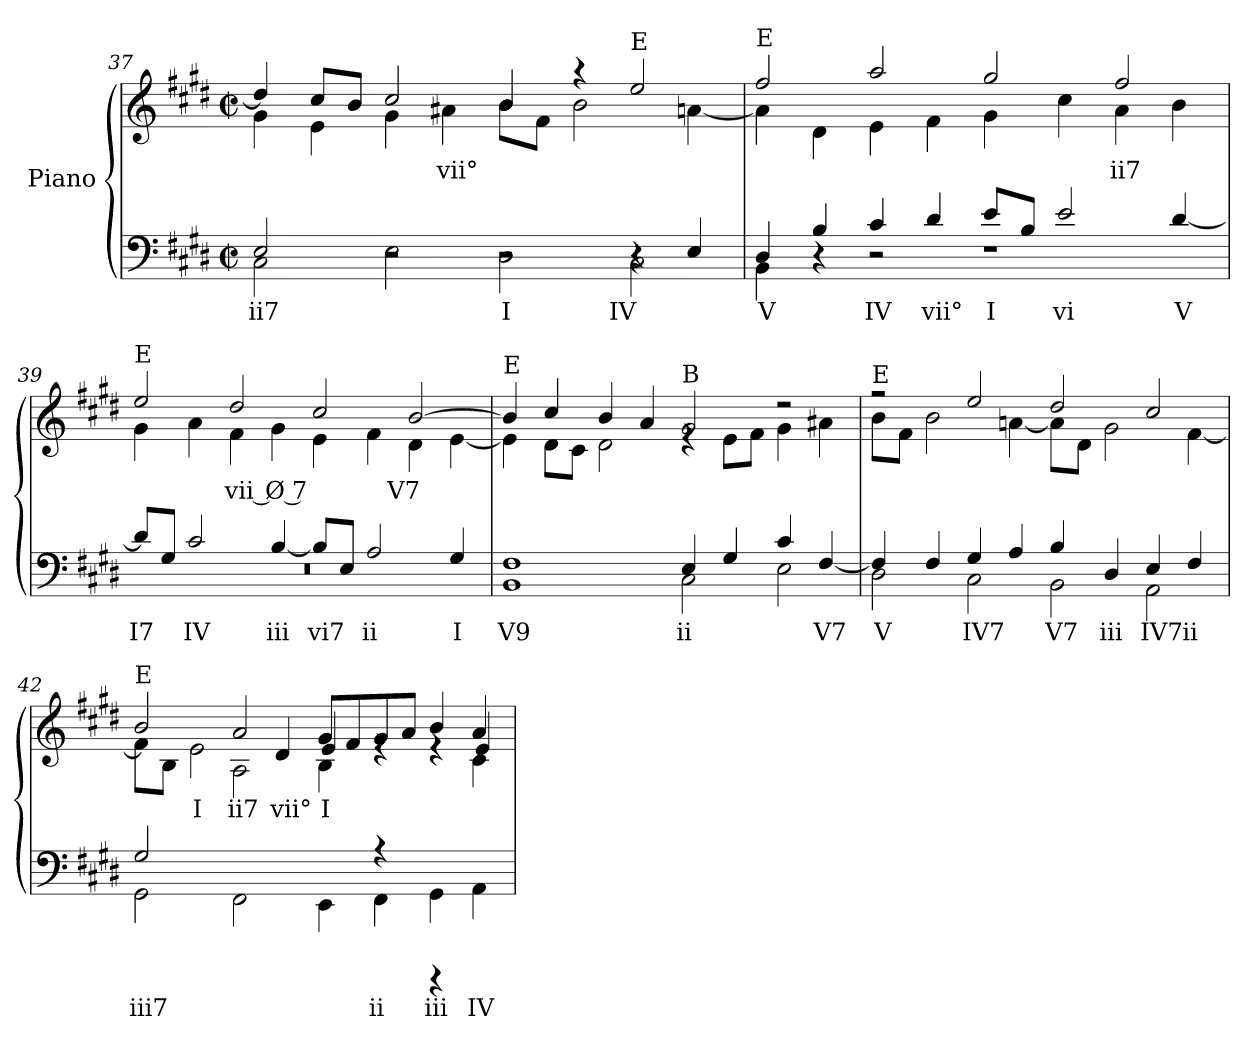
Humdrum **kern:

**kern	**text	**kern	**text
*part1	*part1	*part1	*part1
*staff2	*staff2	*staff1	*staff1
*I"Piano	*	*	*
!!LO:LB:g=z
*clefF4	*	*clefG2	*
*k[f#c#g#d#]	*	*k[f#c#g#d#]	*
*M4/2	*	*M4/2	*
*met(c|)	*	*met(c|)	*
=37	=37	=37	=37
*^	*	*	*
!	!	!	!LO:TX:a:t=B	!
!	!	!LO:LY:b	!	!
*	*^	*	*^	*
0ryy	2Ei/	2C#j\	ii7	4dd#Z/]	4g#V\	.
.	.	.	.	8cc#Z/L	4eV\	.
.	.	.	.	8bZ/J	.	.
.	2r	2Ej\	.	2cc#Z/	4g#V\	.
!	!	!	!	!	!	!LO:LY:b
.	.	.	.	.	4a#XV\	vii°
!	!	!	!LO:LY:b	!	!	!
.	2r	2D#j\	I	4bZ/	8bV\L	.
.	.	.	.	.	8f#V\J	.
.	.	.	.	4r	2bV\	.
!	!	!	!	!LO:TX:a:t=E	!	!
!	!	!	!LO:LY:b	!	!	!
.	4r	2C#j\	IV	2eeZ/	.	.
.	4Ei/	.	.	.	[4anV\	.
=38	=38	=38	=38	=38	=38	=38
!	!	!	!	!LO:TX:a:t=E	!	!
!	!	!	!LO:LY:b	!	!	!
0ryy	4D#i/	4BBj\	V	2ff#Z/	4aV\]	.
.	4Bi/	4r	.	.	4d#V\	.
!	!	!	!LO:LY:b	!	!	!
.	4c#i/	2r	IV	2aaZ/	4eV\	.
!	!	!	!LO:LY:b	!	!	!
.	4d#i/	.	vii°	.	4f#V\	.
!	!	!	!LO:LY:b	!	!	!
.	8ei/L	1rF	I	2gg#Z/	4g#V\	.
.	8Bi/J	.	.	.	.	.
!	!	!	!LO:LY:b	!	!	!
.	2ei/	.	vi	.	4cc#V\	.
!	!	!	!	!	!	!LO:LY:b
.	.	.	.	2ff#Z/	4aV\	ii7
!	!	!	!LO:LY:b	!	!	!
.	[4d#i/	.	V	.	4bV\	.
=39	=39	=39	=39	=39	=39	=39
!	!	!	!	!LO:TX:a:t=E	!	!
!	!	!	!LO:LY:b	!	!	!
0ryy	8d#i/L]	0rF	I7	2eeZ/	4g#V\	.
.	8G#i/J	.	.	.	.	.
!	!	!	!LO:LY:b	!	!	!
.	2c#i/	.	IV	.	4aV\	.
!	!	!	!	!	!	!LO:LY:b
.	.	.	.	2dd#Z/	4f#V\	vii Ø 7
!	!	!	!LO:LY:b	!	!	!
.	[4Bi/	.	iii	.	4g#V\	.
!	!	!	!LO:LY:b	!	!	!
.	8Bi/L]	.	vi7	2cc#Z/	4eV\	.
.	8Ei/J	.	.	.	.	.
!	!	!	!LO:LY:b	!	!	!
.	2Ai/	.	ii	.	4f#V\	.
!	!	!	!	!	!	!LO:LY:b
.	.	.	.	[2bZ/	4d#V\	V7
!	!	!	!LO:LY:b	!	!	!
.	4G#i/	.	I	.	[4eV\	.
=40	=40	=40	=40	=40	=40	=40
!	!	!	!	!LO:TX:a:t=E	!	!
!	!	!	!LO:LY:b	!	!	!
0ryy	1F#i	1BBj	V9	4bZ/]	4eV\]	.
.	.	.	.	4cc#Z/	8d#V\L	.
.	.	.	.	.	8c#V\J	.
.	.	.	.	4bZ/	2d#V\	.
.	.	.	.	4aZ/	.	.
!	!	!	!	!LO:TX:a:t=B	!	!
!	!	!	!LO:LY:b	!	!	!
.	4Ei/	2C#j\	ii	2g#Z/	4re	.
.	4G#i/	.	.	.	8eV\L	.
.	.	.	.	.	8f#V\J	.
.	4c#i/	2Ej\	.	2r	4g#V\	.
!	!	!	!LO:LY:b	!	!	!
.	[4F#i/	.	V7	.	4a#XV\	.
!!LO:LB:g=z	!!
=41	=41	=41	=41	=41	=41	=41
!	!	!	!	!LO:TX:a:t=E	!	!
!	!	!	!LO:LY:b	!	!	!
0ryy	4F#i/]	2D#j\	V	2r	8bV\L	.
.	.	.	.	.	8f#V\J	.
.	4F#i/	.	.	.	2bV\	.
!	!	!	!LO:LY:b	!	!	!
.	4G#i/	2C#j\	IV7	2eeZ/	.	.
.	4Ai/	.	.	.	[4anV\	.
!	!	!	!LO:LY:b	!	!	!
.	4Bi/	2BBj\	V7	2dd#Z/	8aV\L]	.
.	.	.	.	.	8d#V\J	.
!	!	!	!LO:LY:b	!	!	!
.	4D#i/	.	iii	.	2g#V\	.
!	!	!	!LO:LY:b	!	!	!
.	4Ei/	2AAj\	IV7	2cc#Z/	.	.
!	!	!	!LO:LY:b	!	!	!
.	4F#i/	.	ii	.	[4f#V\	.
=42	=42	=42	=42	=42	=42	=42
!	!	!	!	!LO:TX:a:t=E	!	!
!	!	!	!LO:LY:b	!	!	!
*	*	*	*	*	*^	*
0ryy	2G#i/	2GG#j\	iii7	2bZ/	8f#V\L]	2ryy	.
.	.	.	.	.	8BV\J	.	.
!	!	!	!	!	!	!	!LO:LY:b
.	.	.	.	.	2eV\	.	I
!	!	!	!	!	!	!	!LO:LY:b
.	2.ryy	2FF#j\	.	2aZ/	.	2Ai\	ii7
!	!	!	!	!	!	!	!LO:LY:b
.	.	.	.	.	4d#V/	.	vii°
!	!	!	!	!	!	!	!LO:LY:b
.	.	4EEj\	.	8g#Z/L	4eV/	4Bi\	I
.	.	.	.	8f#Z/	.	.	.
!	!	!	!LO:LY:b	!	!	!	!
.	4rA	4FF#j\	ii	8g#Z/	4re	2ryy	.
.	.	.	.	8aZ/J	.	.	.
!	!	!	!LO:LY:b	!	!	!	!
.	4rEEEE	4GG#j\	iii	4bZ/	4re	.	.
!	!	!	!LO:LY:b	!	!	!	!
.	4ryy	4AAj\	IV	4aZ/	4eV/	4c#i\	.
*v	*v	*v	*	*	*	*	*
*	*	*v	*v	*v	*
=	=	=	=
*-	*-	*-	*-
